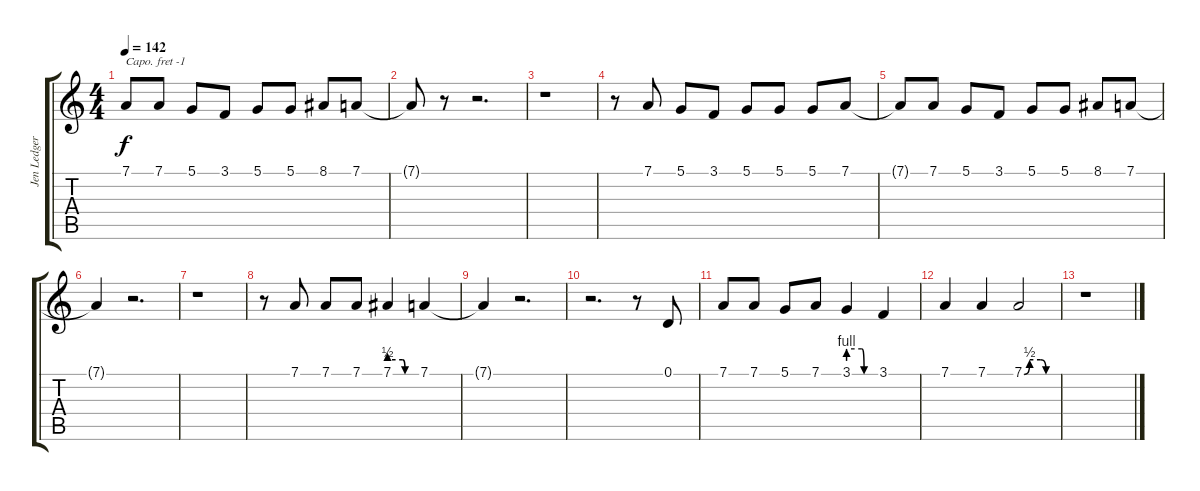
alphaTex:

\track ("Jen Ledger (Vocals)" "Jen Ledger") {instrument sopranosax}
\staff {score tabs}
\capo -1
\tuning (Eb4 Bb3 Gb3 Db3 Ab2 Db2) {hide}
\ts (4 4)
\tempo 142
\clef g2
\ks c
7.1{t}.8{dy f} 7.1.8 5.1.8 3.1.8 5.1.8 5.1.8 8.1.8 7.1.8 |
7.1{t}.8 r.8 r.2{d} |
r.1 |
r.8 7.1.8 5.1.8 3.1.8 5.1.8 5.1.8 5.1.8 7.1.8 |
7.1{t}.8 7.1.8 5.1.8 3.1.8 5.1.8 5.1.8 8.1.8 7.1.8 |
7.1{t}.4 r.2{d} |
r.1 |
r.8 7.1.8 7.1.8 7.1.8 7.1{be (custom 0 2 30 2 35 0 60 0)}.4 7.1.4 |
7.1{t}.4 r.2{d} |
r.2{d} r.8 0.1.8 |
7.1.8 7.1.8 5.1.8 7.1.8 3.1{be (custom 0 4 30 4 35 0 60 0)}.4 3.1.4 |
7.1.4 7.1.4 7.1{be (custom 0 0 10 2 30 2 40 0 60 0)}.2 |
r.1
